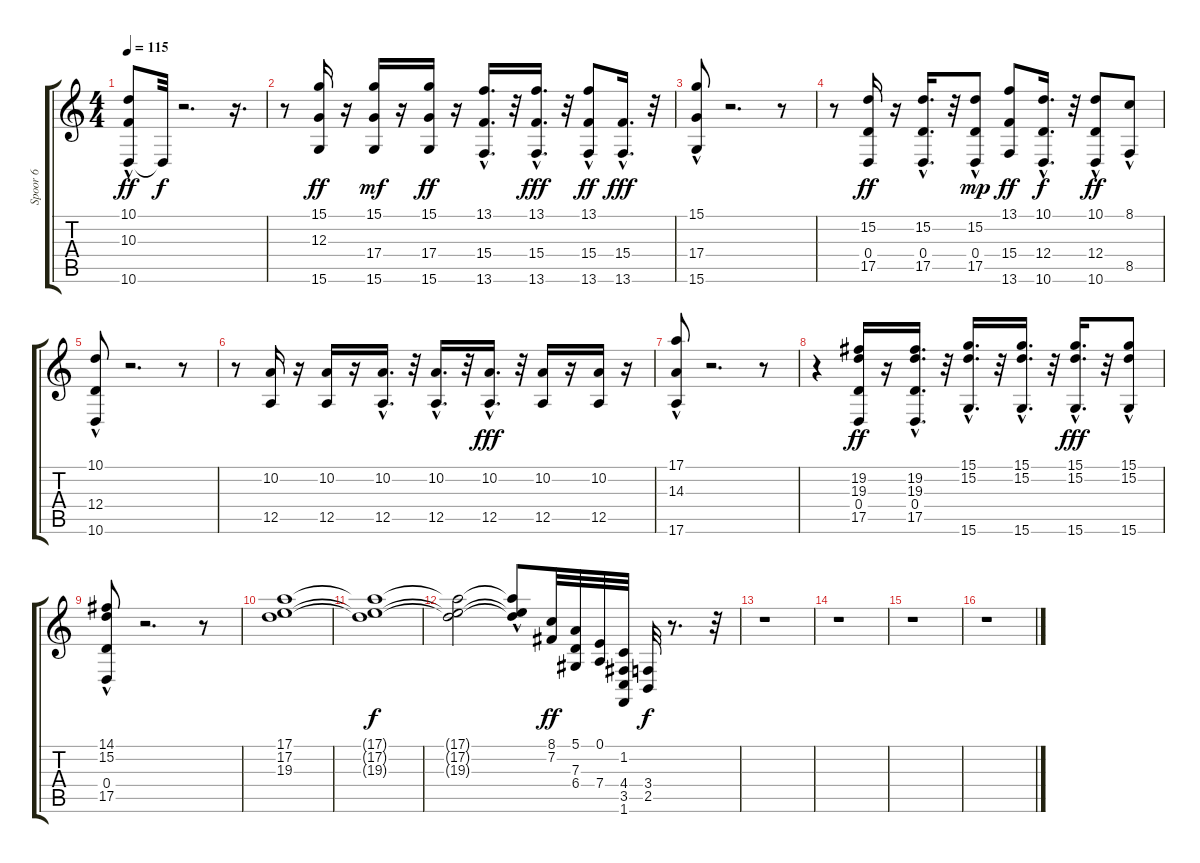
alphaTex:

\track ("Spoor 6" "Spoor 6") {instrument brasssection}
\staff {score tabs}
\tuning (E4 B3 G3 D3 A2 E2) {hide}
\ts (4 4)
\tempo 115
\clef g2
\ks c
(10.1{hac} 10.3{hac} 10.6).8{dy ff} 10.6{t}.32{dy f} r.2{d} r.16{d} |
r.8 (15.1 12.3 15.6).16{dy ff} r.16 (15.1 17.4 15.6).16{dy mf} r.16 (15.1 17.4 15.6).16{dy ff} r.16 (13.1{hac} 15.4 13.6).16{d} r.32 (13.1{hac} 15.4 13.6).16{d dy fff} r.32 (13.1{hac} 15.4 13.6{hac}).8{dy ff} (15.4 13.6{hac}).16{d dy fff} r.32 |
(15.1 17.4 15.6{hac}).8 r.2{d} r.8 |
r.8 (15.2 0.4 17.5).16{dy ff} r.16 (15.2{hac} 0.4 17.5).16{d} r.32 (15.2 0.4 17.5{hac}).8{dy mp} (13.1 15.4 13.6).8{dy ff} (10.1 12.4{hac} 10.6).16{d dy f} r.32 (10.1 12.4{hac} 10.6).8{dy ff} (8.1{hac} 8.5).8 |
(10.1{hac} 12.4 10.6{hac}).8 r.2{d} r.8 |
r.8 (10.2 12.5).16 r.16 (10.2 12.5).16 r.16 (10.2{hac} 12.5).16{d} r.32 (10.2{hac} 12.5).16{d} r.32 (10.2{hac} 12.5).16{d dy fff} r.32 (10.2 12.5).16 r.16 (10.2 12.5).16 r.16 |
(17.1{hac} 14.3 17.6{hac}).8 r.2{d} r.8 |
r.4 (19.2 19.3 0.4 17.5).16{dy ff} r.16 (19.2{hac} 19.3{hac} 0.4 17.5{hac}).16{d} r.32 (15.1{hac} 15.2 15.6).16{d} r.32 (15.1{hac} 15.2{hac} 15.6{hac}).16{d} r.32 (15.1{hac} 15.2{hac} 15.6).16{d dy fff} r.32 (15.1 15.2{hac} 15.6).8 |
(14.1{hac} 15.2 0.4{hac} 17.5).8 r.2{d} r.8 |
(17.1 17.2 19.3).1 |
(17.1{t} 17.2{t} 19.3{t}).1{dy f} |
(17.1{t} 17.2{t} 19.3{t}).2 (17.1{hac t} 17.2{t} 19.3{t}).8 (8.1 7.2).32{dy ff} (5.1 7.3 6.4).32 (0.1 7.4).32 (1.2 4.4 3.5 1.6).32 (3.4 2.5).32{dy f} r.8{d} r.32 |
r.1 |
r.1 |
r.1 |
r.1
